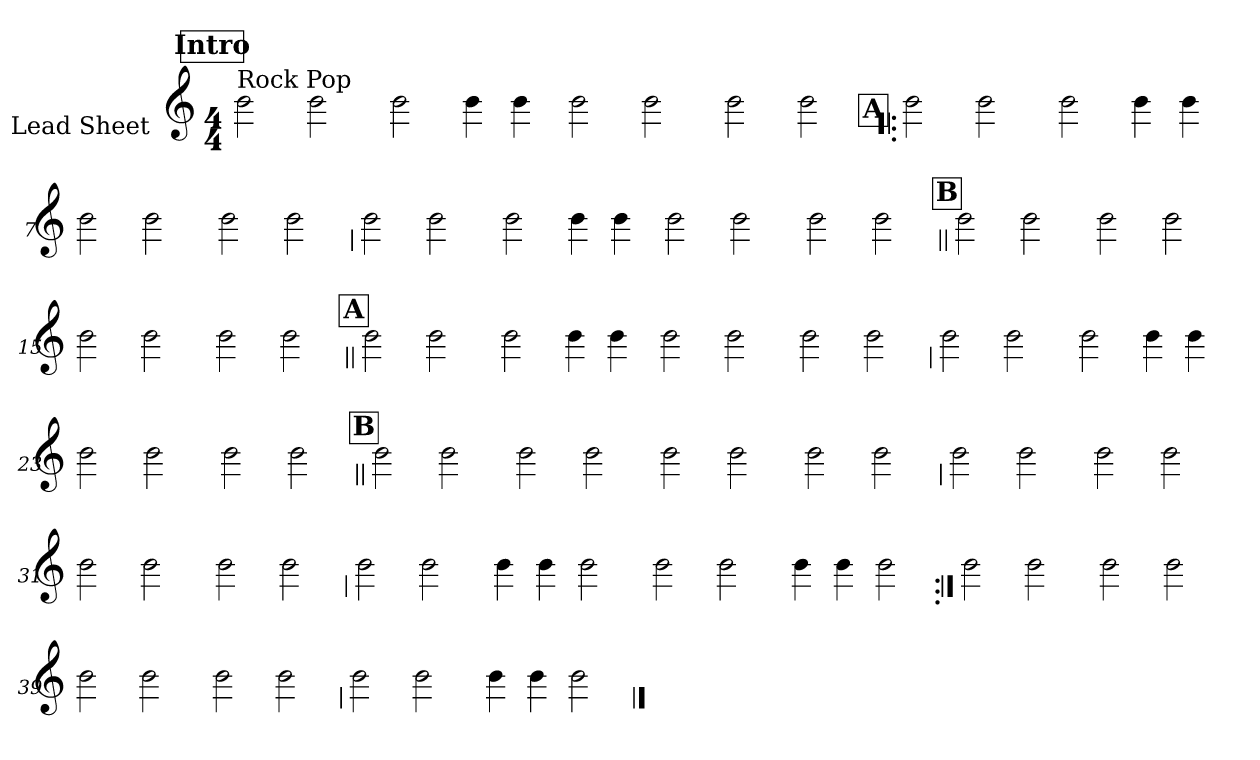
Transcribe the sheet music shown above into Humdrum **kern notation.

**kern
*part1
*staff1
*I"Lead Sheet
*stria0
*clefG2
*k[]
*C:
*M4/4
*MM72
!!LO:REH:place=s1:a:t=Intro
=1||
!LO:TX:a:t=Rock Pop
2b
2b
=2-
2b
4b
4b
=3-
2b
2b
=4-
2b
2b
!!LO:LB:g=z
!!LO:REH:place=s1:a:t=A
=5!|:
2b
2b
=6-
2b
4b
4b
=7-
2b
2b
=8-
2b
2b
!!LO:LB:g=z
=9
2b
2b
=10-
2b
4b
4b
=11-
2b
2b
=12-
2b
2b
!!LO:LB:g=z
!!LO:REH:place=s1:a:t=B
=13||
2b
2b
=14-
2b
2b
=15-
2b
2b
=16-
2b
2b
!!LO:LB:g=z
!!LO:REH:place=s1:a:t=A
=17||
2b
2b
=18-
2b
4b
4b
=19-
2b
2b
=20-
2b
2b
!!LO:LB:g=z
=21
2b
2b
=22-
2b
4b
4b
=23-
2b
2b
=24-
2b
2b
!!LO:LB:g=z
!!LO:REH:place=s1:a:t=B
=25||
2b
2b
=26-
2b
2b
=27-
2b
2b
=28-
2b
2b
!!LO:LB:g=z
=29
2b
2b
=30-
2b
2b
=31-
2b
2b
=32-
2b
2b
!!LO:LB:g=z
=33
2b
2b
=34-
4b
4b
2b
=35-
2b
2b
=36-
4b
4b
2b
!!LO:LB:g=z
=37:|!
2b
2b
=38-
2b
2b
=39-
2b
2b
=40-
2b
2b
!!LO:LB:g=z
=41
2b
2b
=42-
4b
4b
2b
==
*-
